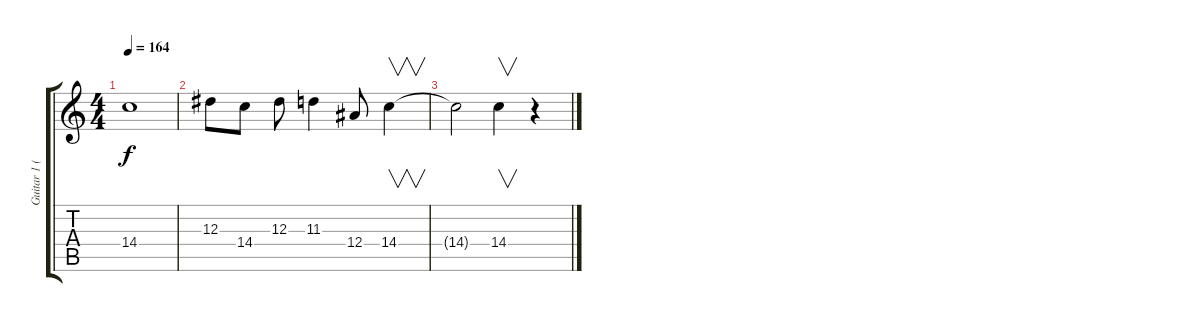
\track ("Guitar 1 (Lead)" "Guitar 1 (") {instrument distortionguitar}
\staff {score tabs}
\tuning (C4 G3 Eb3 Bb2 F2 C2) {hide}
\ts (4 4)
\tempo 164
\clef g2
\ks c
14.4{t}.1{dy f} |
12.3.8 14.4.8 12.3.8 11.3.4 12.4.8 14.4.4{v} |
14.4{t}.2 14.4.4{v balance 8} r.4
